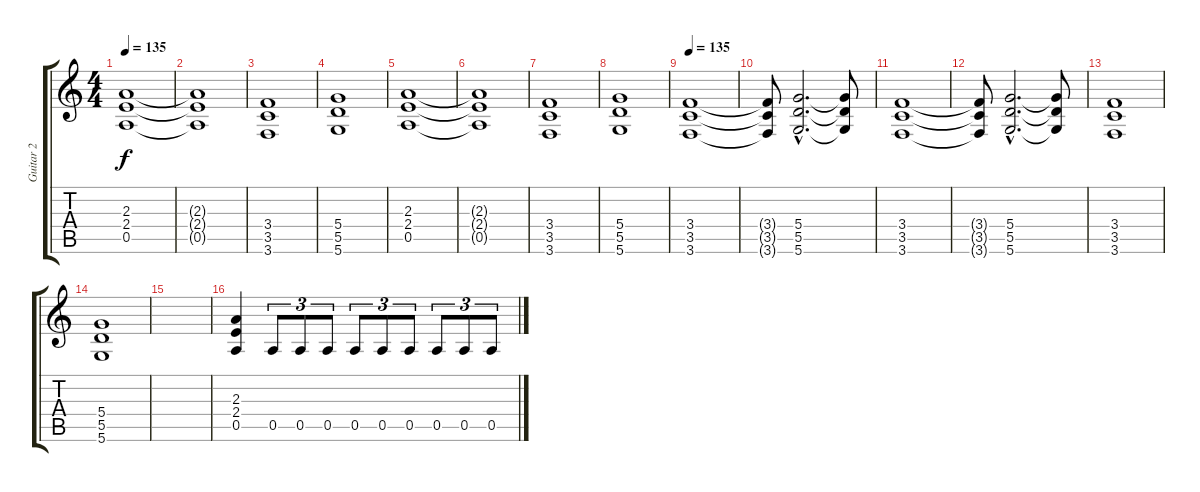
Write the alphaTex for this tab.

\track ("Guitar 2" "Guitar 2") {instrument distortionguitar}
\staff {score tabs}
\tuning (E4 B3 G3 D3 A2 D2) {hide}
\ts (4 4)
\tempo 135
\clef g2
\ks c
(2.3 2.4 0.5).1{dy f} |
(2.3{t} 2.4{t} 0.5{t}).1 |
(3.4 3.5 3.6).1 |
(5.4 5.5 5.6).1 |
(2.3 2.4 0.5).1 |
(2.3{t} 2.4{t} 0.5{t}).1 |
(3.4 3.5 3.6).1 |
(5.4 5.5 5.6).1 |
\tempo 135
(3.4 3.5 3.6).1 |
(3.4{t} 3.5{t} 3.6{t}).8 (5.4{hac} 5.5{hac} 5.6{hac}).2{d} (5.4{t} 5.5{t} 5.6{t}).8 |
(3.4 3.5 3.6).1 |
(3.4{t} 3.5{t} 3.6{t}).8 (5.4{hac} 5.5{hac} 5.6{hac}).2{d} (5.4{t} 5.5{t} 5.6{t}).8 |
(3.4 3.5 3.6).1 |
(5.4 5.5 5.6).1 |
|
(2.3 2.4 0.5).4 0.5.8{tu (3 2)} 0.5.8{tu (3 2)} 0.5.8{tu (3 2)} 0.5.8{tu (3 2)} 0.5.8{tu (3 2)} 0.5.8{tu (3 2)} 0.5.8{tu (3 2)} 0.5.8{tu (3 2)} 0.5.8{tu (3 2)}
